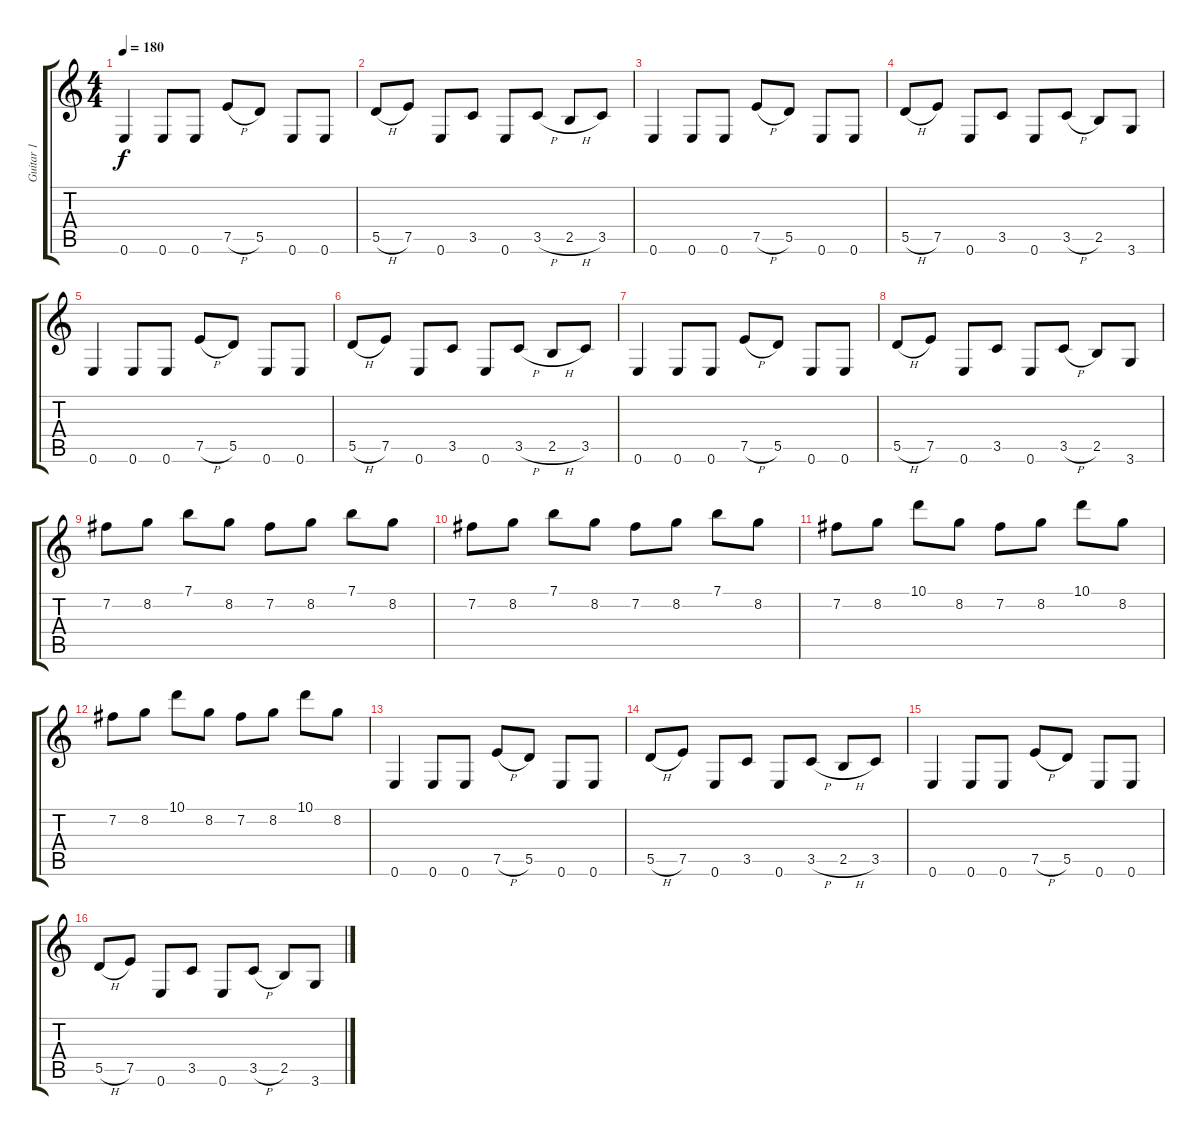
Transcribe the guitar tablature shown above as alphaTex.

\track ("Guitar 1" "Guitar 1") {instrument distortionguitar}
\staff {score tabs}
\tuning (E4 B3 G3 D3 A2 E2) {hide}
\ts (4 4)
\tempo 180
\clef g2
\ks c
0.6.4{dy f instrument distortionguitar} 0.6.8 0.6.8 7.5{h}.8 5.5.8 0.6.8 0.6.8 |
5.5{h}.8 7.5.8 0.6.8 3.5.8 0.6.8 3.5{h}.8 2.5{h}.8 3.5.8 |
0.6.4 0.6.8 0.6.8 7.5{h}.8 5.5.8 0.6.8 0.6.8 |
5.5{h}.8 7.5.8 0.6.8 3.5.8 0.6.8 3.5{h}.8 2.5.8 3.6.8 |
0.6.4 0.6.8 0.6.8 7.5{h}.8 5.5.8 0.6.8 0.6.8 |
5.5{h}.8 7.5.8 0.6.8 3.5.8 0.6.8 3.5{h}.8 2.5{h}.8 3.5.8 |
0.6.4 0.6.8 0.6.8 7.5{h}.8 5.5.8 0.6.8 0.6.8 |
5.5{h}.8 7.5.8 0.6.8 3.5.8 0.6.8 3.5{h}.8 2.5.8 3.6.8 |
7.2.8 8.2.8 7.1.8 8.2.8 7.2.8 8.2.8 7.1.8 8.2.8 |
7.2.8 8.2.8 7.1.8 8.2.8 7.2.8 8.2.8 7.1.8 8.2.8 |
7.2.8 8.2.8 10.1.8 8.2.8 7.2.8 8.2.8 10.1.8 8.2.8 |
7.2.8 8.2.8 10.1.8 8.2.8 7.2.8 8.2.8 10.1.8 8.2.8 |
0.6.4 0.6.8 0.6.8 7.5{h}.8 5.5.8 0.6.8 0.6.8 |
5.5{h}.8 7.5.8 0.6.8 3.5.8 0.6.8 3.5{h}.8 2.5{h}.8 3.5.8 |
0.6.4 0.6.8 0.6.8 7.5{h}.8 5.5.8 0.6.8 0.6.8 |
5.5{h}.8 7.5.8 0.6.8 3.5.8 0.6.8 3.5{h}.8 2.5.8 3.6.8
